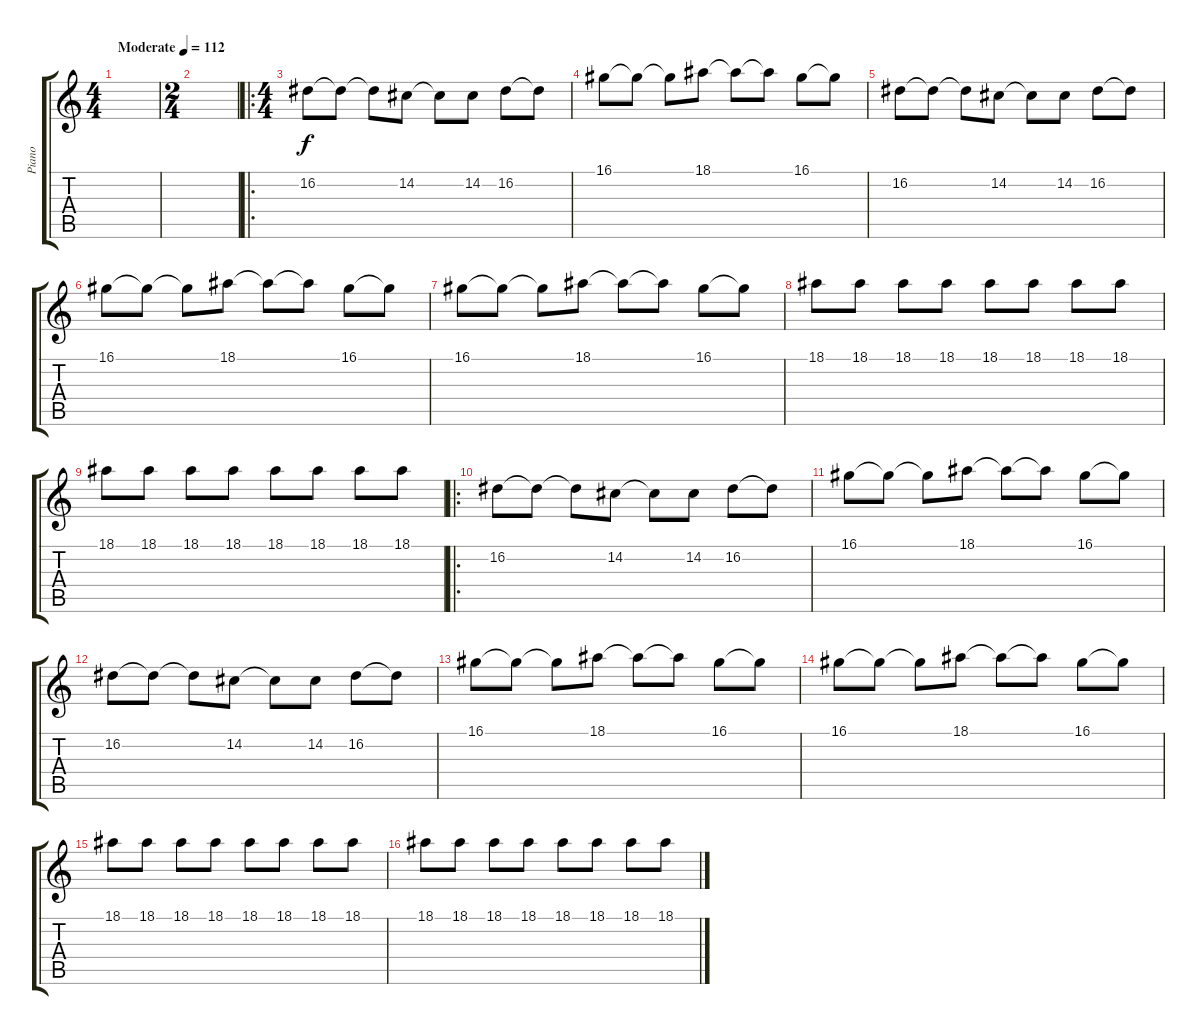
\track ("Piano" "Piano") {instrument drawbarorgan}
\staff {score tabs}
\tuning (E4 B3 G3 D3 A2 E2) {hide}
\ts (4 4)
\tempo (112 "Moderate")
\clef g2
\ks c
|
\ts (2 4)
|
\ro
\ts (4 4)
16.2.8 16.2{t}.8 16.2{t}.8 14.2.8 14.2{t}.8 14.2.8 16.2.8 16.2{t}.8 |
16.1.8 16.1{t}.8 16.1{t}.8 18.1.8 18.1{t}.8 18.1{t}.8 16.1.8 16.1{t}.8 |
16.2.8 16.2{t}.8 16.2{t}.8 14.2.8 14.2{t}.8 14.2.8 16.2.8 16.2{t}.8 |
16.1.8 16.1{t}.8 16.1{t}.8 18.1.8 18.1{t}.8 18.1{t}.8 16.1.8 16.1{t}.8 |
16.1.8 16.1{t}.8 16.1{t}.8 18.1.8 18.1{t}.8 18.1{t}.8 16.1.8 16.1{t}.8 |
18.1.8 18.1.8 18.1.8 18.1.8 18.1.8 18.1.8 18.1.8 18.1.8 |
18.1.8 18.1.8 18.1.8 18.1.8 18.1.8 18.1.8 18.1.8 18.1.8 |
\ro
16.2.8{volume 8} 16.2{t}.8 16.2{t}.8 14.2.8 14.2{t}.8 14.2.8 16.2.8 16.2{t}.8 |
16.1.8 16.1{t}.8 16.1{t}.8 18.1.8 18.1{t}.8 18.1{t}.8 16.1.8 16.1{t}.8 |
16.2.8 16.2{t}.8 16.2{t}.8 14.2.8 14.2{t}.8 14.2.8 16.2.8 16.2{t}.8 |
16.1.8{volume 5} 16.1{t}.8 16.1{t}.8 18.1.8 18.1{t}.8 18.1{t}.8 16.1.8 16.1{t}.8 |
16.1.8 16.1{t}.8 16.1{t}.8 18.1.8 18.1{t}.8 18.1{t}.8 16.1.8 16.1{t}.8 |
18.1.8 18.1.8 18.1.8 18.1.8 18.1.8 18.1.8 18.1.8 18.1.8 |
18.1.8 18.1.8 18.1.8 18.1.8 18.1.8 18.1.8 18.1.8 18.1.8
